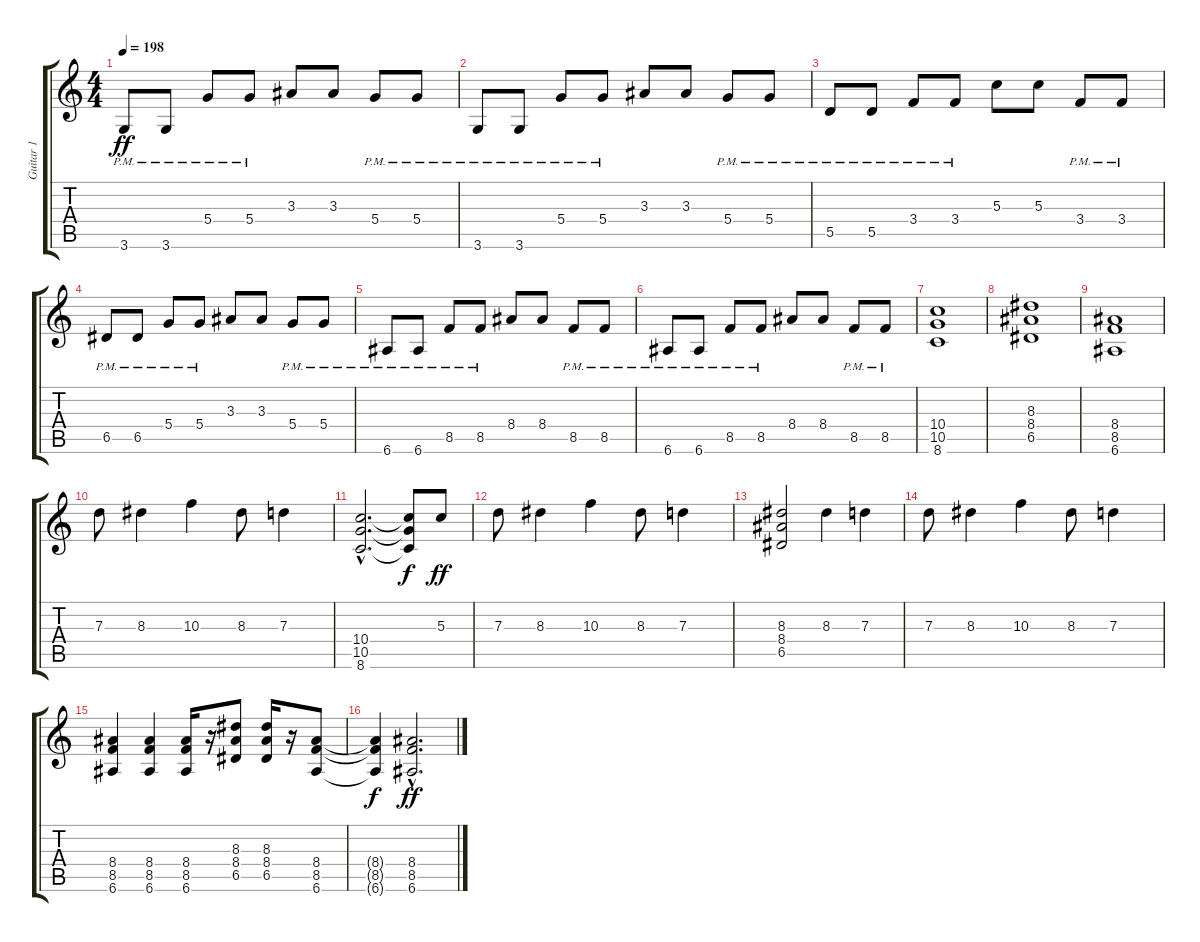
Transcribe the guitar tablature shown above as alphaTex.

\track ("Guitar 1" "Guitar 1") {instrument distortionguitar}
\staff {score tabs}
\tuning (E4 B3 G3 D3 A2 E2) {hide}
\ts (4 4)
\tempo 198
\clef g2
\ks c
3.6{pm}.8{dy ff} 3.6{pm}.8 5.4{pm}.8 5.4{pm}.8 3.3.8 3.3.8 5.4{pm}.8 5.4{pm}.8 |
3.6{pm}.8 3.6{pm}.8 5.4{pm}.8 5.4{pm}.8 3.3.8 3.3.8 5.4{pm}.8 5.4{pm}.8 |
5.5{pm}.8 5.5{pm}.8 3.4{pm}.8 3.4{pm}.8 5.3.8 5.3.8 3.4{pm}.8 3.4{pm}.8 |
6.5{pm}.8 6.5{pm}.8 5.4{pm}.8 5.4{pm}.8 3.3.8 3.3.8 5.4{pm}.8 5.4{pm}.8 |
6.6{pm}.8 6.6{pm}.8 8.5{pm}.8 8.5{pm}.8 8.4.8 8.4.8 8.5{pm}.8 8.5{pm}.8 |
6.6{pm}.8 6.6{pm}.8 8.5{pm}.8 8.5{pm}.8 8.4.8 8.4.8 8.5{pm}.8 8.5{pm}.8 |
(10.4 10.5 8.6).1 |
(8.3 8.4 6.5).1 |
(8.4 8.5 6.6).1 |
7.3.8 8.3.4 10.3.4 8.3.8 7.3.4 |
(10.4{hac} 10.5{hac} 8.6{hac}).2{d} (10.4{t} 10.5{t} 8.6{t}).8{dy f} 5.3.8{dy ff} |
7.3.8 8.3.4 10.3.4 8.3.8 7.3.4 |
(8.3 8.4 6.5).2 8.3.4 7.3.4 |
7.3.8 8.3.4 10.3.4 8.3.8 7.3.4 |
(8.4 8.5 6.6).4 (8.4 8.5 6.6).4 (8.4 8.5 6.6).16 r.16 (8.3 8.4 6.5).8 (8.3 8.4 6.5).16 r.16 (8.4 8.5 6.6).8 |
(8.4{t} 8.5{t} 6.6{t}).4{dy f} (8.4{hac} 8.5{hac} 6.6{hac}).2{d dy ff}
